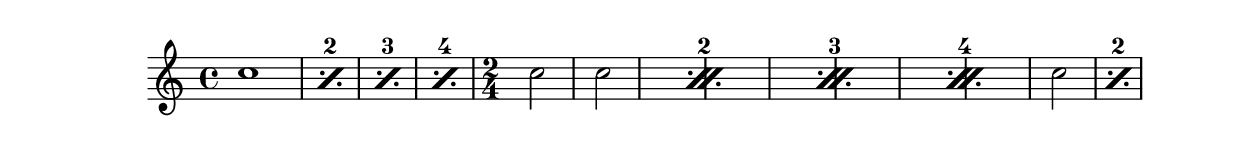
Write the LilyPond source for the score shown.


\header {


  texidoc = "Percent repeats get incremental numbers when
@code{countPercentRepeats} is set, to indicate the repeat counts, but
only if there are more than two repeats."


}

\version "2.7.39"

\relative c'' \new Voice {
  \set countPercentRepeats = ##t 
  \time 4/4 
  \repeat "percent" 4 { c1 }
  \time 2/4 
  \repeat "percent" 4 { c2 c2 }
  \repeat "percent" 2 { c2 }
}

